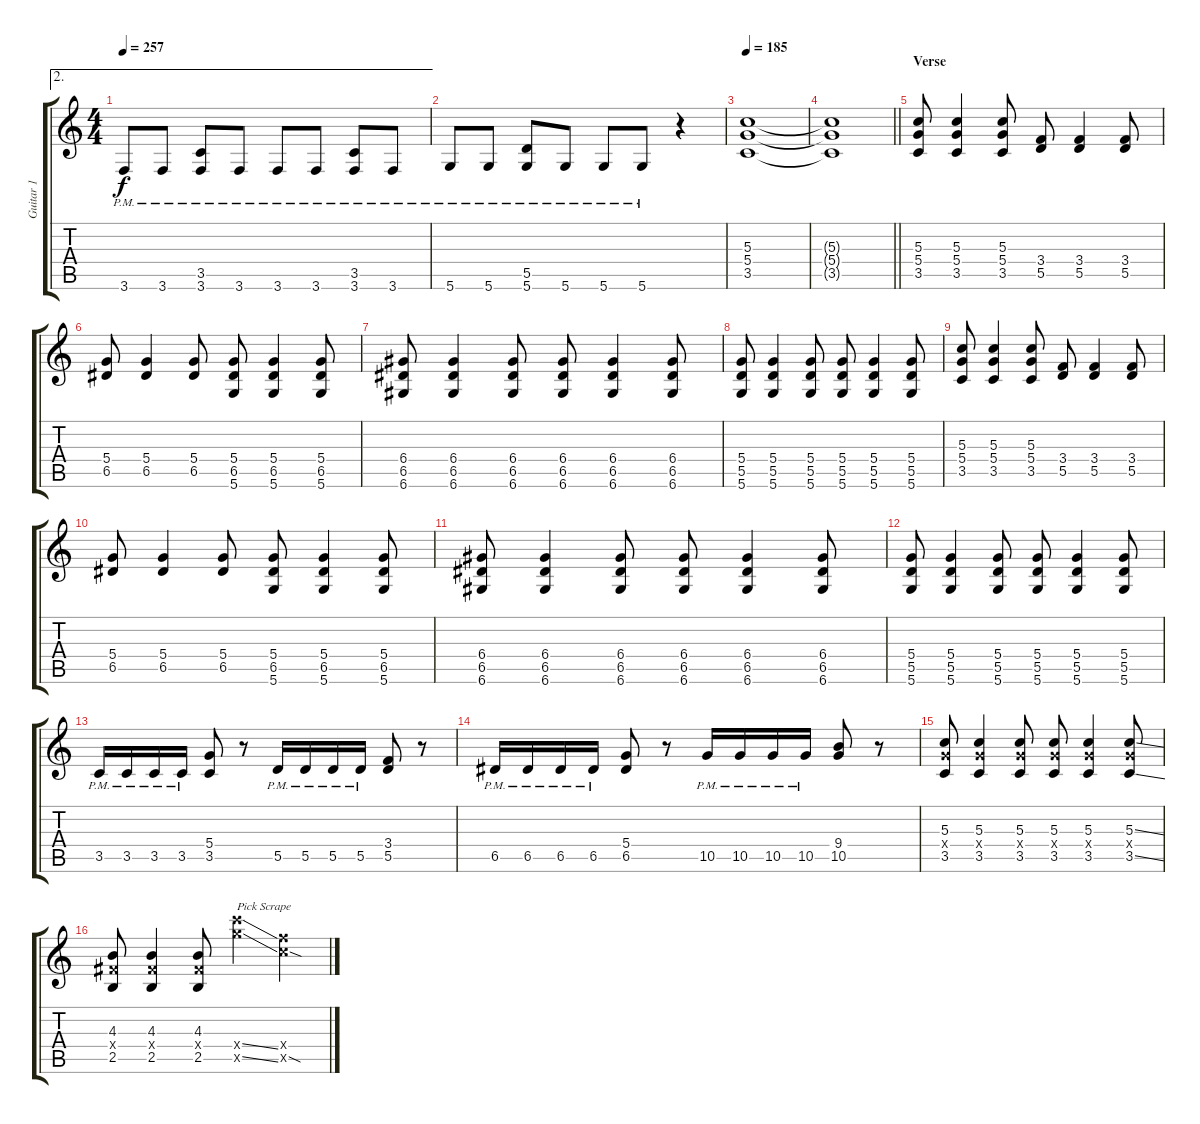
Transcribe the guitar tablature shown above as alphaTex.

\track ("Guitar 1" "Guitar 1") {instrument distortionguitar}
\staff {score tabs}
\tuning (E4 B3 G3 D3 A2 D2) {hide}
\ae 2
\ts (4 4)
\tempo 257
\clef g2
\ks c
3.6{pm}.8{dy f} 3.6{pm}.8 (3.5{pm} 3.6{pm}).8 3.6{pm}.8 3.6{pm}.8 3.6{pm}.8 (3.5{pm} 3.6{pm}).8 3.6{pm}.8 |
5.6{pm}.8 5.6{pm}.8 (5.5{pm} 5.6{pm}).8 5.6{pm}.8 5.6{pm}.8 5.6{pm}.8 r.4 |
\tempo 185
(5.3 5.4 3.5).1 |
\barLineRight lightlight
(5.3{t} 5.4{t} 3.5{t}).1 |
\section ("" "Verse")
(5.3 5.4 3.5).8 (5.3 5.4 3.5).4 (5.3 5.4 3.5).8 (3.4 5.5).8 (3.4 5.5).4 (3.4 5.5).8 |
(5.4 6.5).8 (5.4 6.5).4 (5.4 6.5).8 (5.4 6.5 5.6).8 (5.4 6.5 5.6).4 (5.4 6.5 5.6).8 |
(6.4 6.5 6.6).8 (6.4 6.5 6.6).4 (6.4 6.5 6.6).8 (6.4 6.5 6.6).8 (6.4 6.5 6.6).4 (6.4 6.5 6.6).8 |
(5.4 5.5 5.6).8 (5.4 5.5 5.6).4 (5.4 5.5 5.6).8 (5.4 5.5 5.6).8 (5.4 5.5 5.6).4 (5.4 5.5 5.6).8 |
(5.3 5.4 3.5).8 (5.3 5.4 3.5).4 (5.3 5.4 3.5).8 (3.4 5.5).8 (3.4 5.5).4 (3.4 5.5).8 |
(5.4 6.5).8 (5.4 6.5).4 (5.4 6.5).8 (5.4 6.5 5.6).8 (5.4 6.5 5.6).4 (5.4 6.5 5.6).8 |
(6.4 6.5 6.6).8 (6.4 6.5 6.6).4 (6.4 6.5 6.6).8 (6.4 6.5 6.6).8 (6.4 6.5 6.6).4 (6.4 6.5 6.6).8 |
(5.4 5.5 5.6).8 (5.4 5.5 5.6).4 (5.4 5.5 5.6).8 (5.4 5.5 5.6).8 (5.4 5.5 5.6).4 (5.4 5.5 5.6).8 |
3.5{pm}.16 3.5{pm}.16 3.5{pm}.16 3.5{pm}.16 (5.4 3.5).8 r.8 5.5{pm}.16 5.5{pm}.16 5.5{pm}.16 5.5{pm}.16 (3.4 5.5).8 r.8 |
6.5{pm}.16 6.5{pm}.16 6.5{pm}.16 6.5{pm}.16 (5.4 6.5).8 r.8 10.5{pm}.16 10.5{pm}.16 10.5{pm}.16 10.5{pm}.16 (9.4 10.5).8 r.8 |
(5.3 5.4{x} 3.5).8 (5.3 5.4{x} 3.5).4 (5.3 5.4{x} 3.5).8 (5.3 5.4{x} 3.5).8 (5.3 5.4{x} 3.5).4 (5.3{ss} 5.4{x} 3.5{ss}).8 |
(4.3 4.4{x} 2.5).8 (4.3 4.4{x} 2.5).4 (4.3 4.4{x} 2.5).8 (22.4{ss x} 22.5{ss x}).4{txt "Pick Scrape"} (15.4{x} 15.5{sod x}).4
